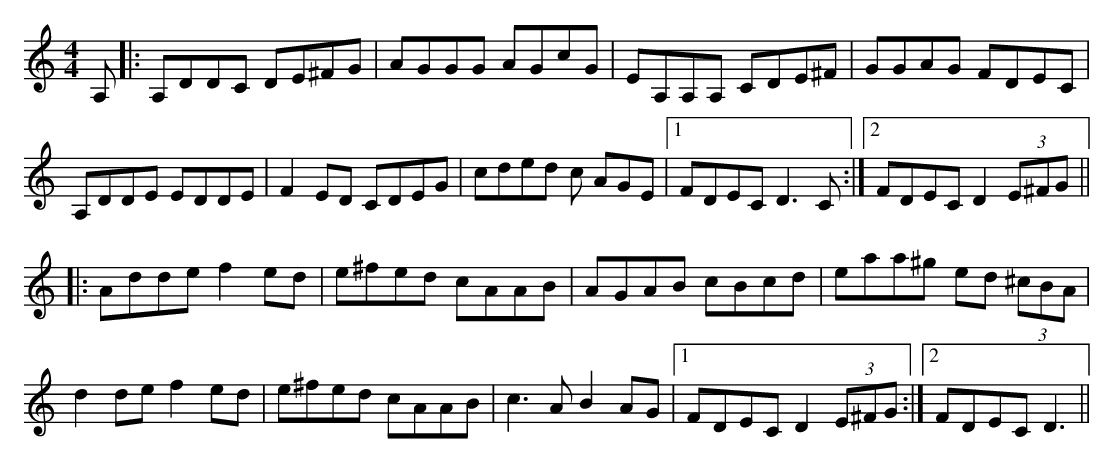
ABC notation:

X:1
M:4/4
K:Ddor
A,|:A,DDC DE^FG|AGGG AGcG|EA,A,A, CDE^F|GGAG FDEC|
A,DDE EDDE|F2ED CDEG|cded c AGE|1 FDEC D3C:|2 FDEC D2 (3E^FG||
|:Adde f2ed|e^fed cAAB|AGAB cBcd|eaa^g ed (3^cBA|
d2de f2ed|e^fed cAAB|c3A B2AG|1 FDEC D2 (3E^FG:|2 FDEC D3||
